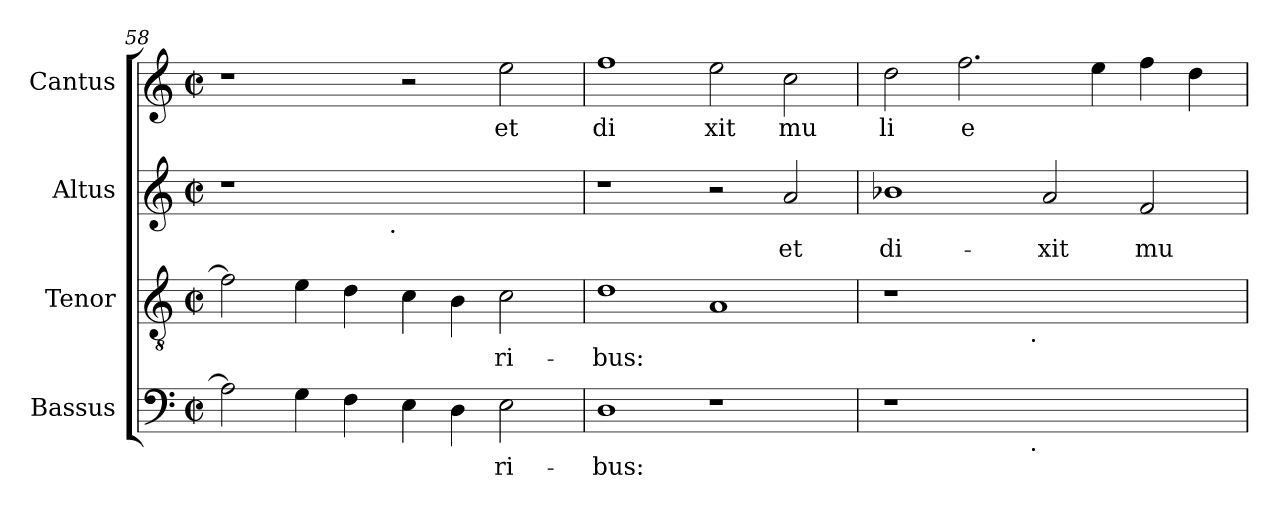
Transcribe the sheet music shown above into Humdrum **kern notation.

**kern	**text	**kern	**text	**kern	**text	**kern	**text
*part4	*part4	*part3	*part3	*part2	*part2	*part1	*part1
*staff4	*staff4	*staff3	*staff3	*staff2	*staff2	*staff1	*staff1
*I"Bassus	*	*I"Tenor	*	*I"Altus	*	*I"Cantus	*
*clefF4	*	*clefGv2	*	*clefG2	*	*clefG2	*
*k[]	*	*k[]	*	*k[]	*	*k[]	*
*C:	*	*C:	*	*C:	*	*C:	*
*M2/2	*	*M2/2	*	*M2/2	*	*M2/2	*
*met(c|)	*	*met(c|)	*	*met(c|)	*	*met(c|)	*
=58	=58	=58	=58	=58	=58	=58	=58
!	!LO:LY:b:cj	!	!LO:LY:b:cj	!	!	!	!
*	*	*	*	*^	*	*	*
2A\]	--	2f\]	--	1r	2ryy	.	1r	.
!	!LO:LY:b:cj	!	!LO:LY:b:cj	!	!	!	!	!
4G\	--	4e\	--	.	4...ryy	.	.	.
!	!LO:LY:b:cj	!	!LO:LY:b:cj	!	!	!	!	!
4F\	--	4d\	--	.	.	.	.	.
!	!	!	!	!	!LO:TX:b:t=.	!	!	!
.	.	.	.	.	1ryy	.	.	.
!	!LO:LY:b:cj	!	!LO:LY:b:cj	!	!	!	!	!
4E\	--	4c\	--	1ryy	.	.	2r	.
!	!LO:LY:b:cj	!	!LO:LY:b:cj	!	!	!	!	!
4D\	--	4B\	--	.	.	.	.	.
!	!LO:LY:b:cj	!	!LO:LY:b:cj	!	!	!	!	!LO:LY:b:cj
2E\	-ri-	2c\	-ri-	.	.	.	2ee\	et
.	.	.	.	.	32ryy	.	.	.
!!LO:PB:g=z
=59	=59	=59	=59	=59	=59	=59	=59	=59
!	!LO:LY:b:cj	!	!LO:LY:b:cj	!	!	!	!	!LO:LY:b:cj
*	*	*	*	*v	*v	*	*	*
1D	-bus:	1d	-bus:	1r	.	1ff	di
!	!	!	!LO:LY:b:cj	!	!	!	!LO:LY:b:cj
1r	.	1A	.	2r	.	2ee\	xit
!	!	!	!	!	!LO:LY:b:cj	!	!LO:LY:b:cj
.	.	.	.	2a/	et	2cc\	mu
=60	=60	=60	=60	=60	=60	=60	=60
!	!	!	!	!	!LO:LY:b:cj	!	!LO:LY:b:cj
*^	*	*^	*	*	*	*	*
1r	2ryy	.	1r	2ryy	.	1b-X	di-	2dd\	li
!	!	!	!	!	!	!	!	!	!LO:LY:b:cj
.	4...ryy	.	.	4...ryy	.	.	.	2.ff\	e
!	!	!	!	!LO:TX:b:t=.	!	!	!	!	!
!	!LO:TX:b:t=.	!	!	!	!	!	!	!	!
.	1ryy	.	.	1ryy	.	.	.	.	.
!	!	!	!	!	!	!	!LO:LY:b:cj	!	!
1ryy	.	.	1ryy	.	.	2a/	-xit	.	.
!	!	!	!	!	!	!	!	!	!LO:LY:b:cj
.	.	.	.	.	.	.	.	4ee\	.
!	!	!	!	!	!	!	!LO:LY:b:cj	!	!LO:LY:b:cj
.	.	.	.	.	.	2f/	mu-	4ff\	.
!	!	!	!	!	!	!	!	!	!LO:LY:b:cj
.	.	.	.	.	.	.	.	4dd\	.
.	32ryy	.	.	32ryy	.	.	.	.	.
*v	*v	*	*	*	*	*	*	*	*
*	*	*v	*v	*	*	*	*	*
=	=	=	=	=	=	=	=
*-	*-	*-	*-	*-	*-	*-	*-
